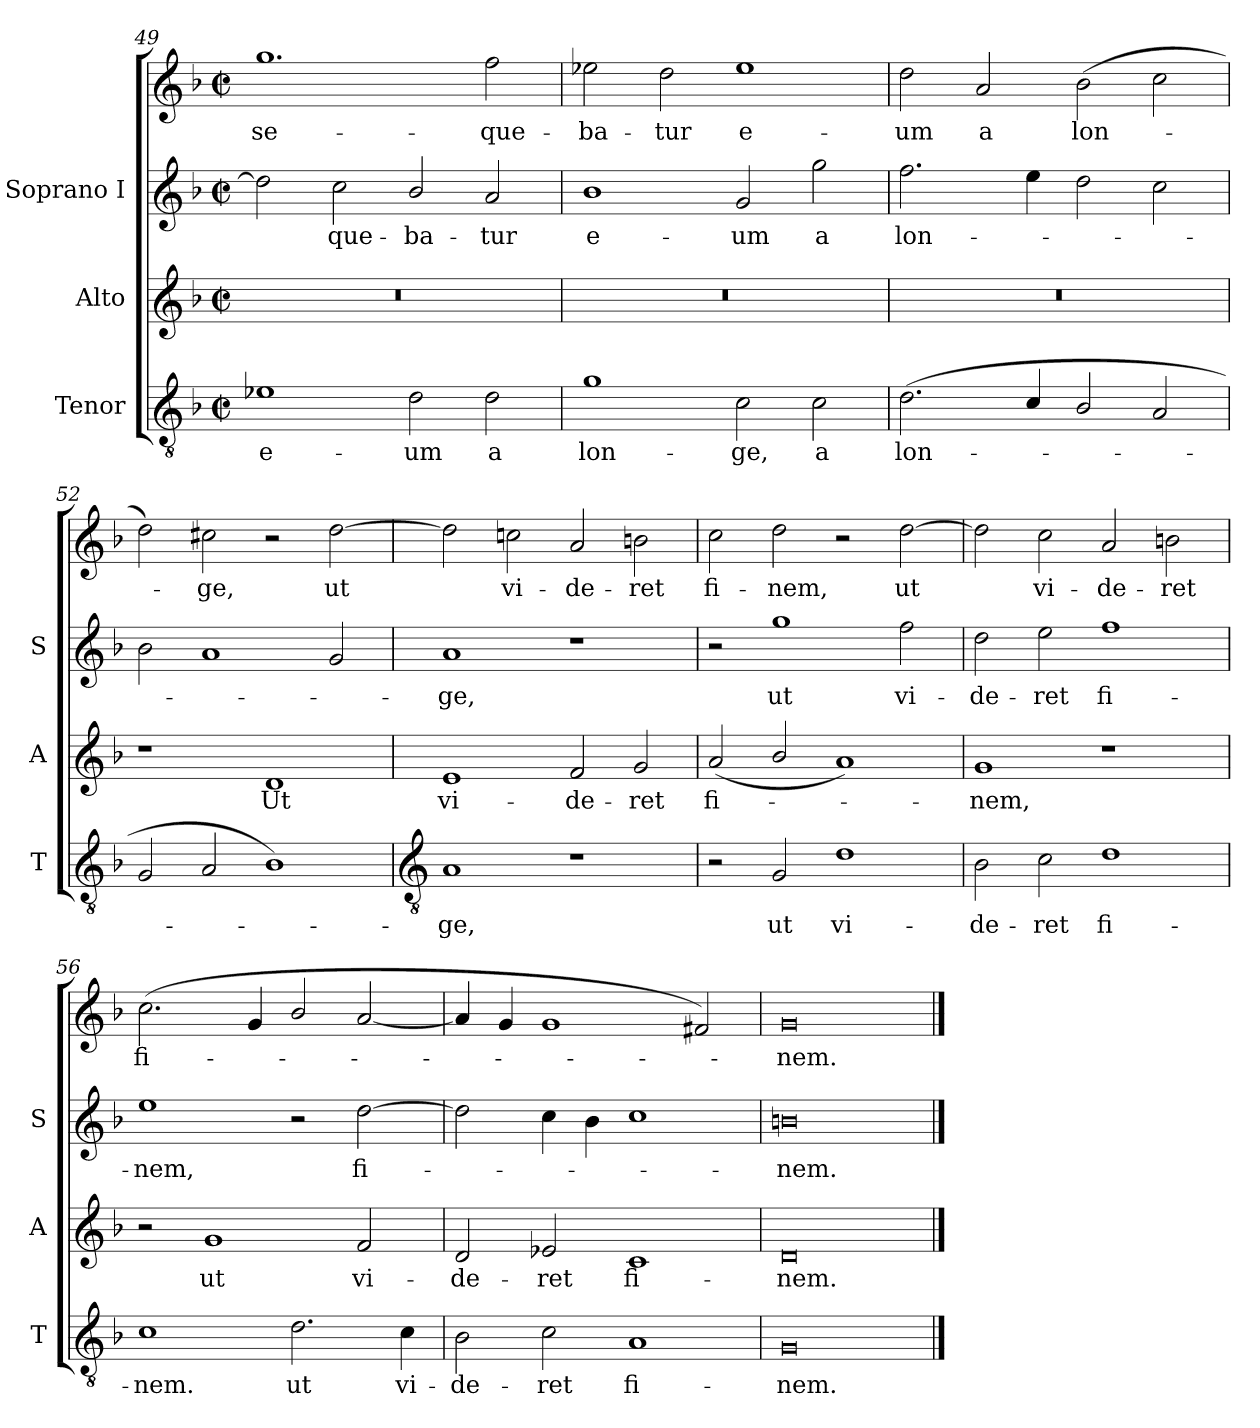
**kern	**text	**kern	**text	**kern	**text	**kern	**text
*part3	*part3	*part2	*part2	*part1	*part1	*part1	*part1
*staff4	*staff4	*staff3	*staff3	*staff2	*staff2	*staff1	*staff1
*I"Tenor	*	*I"Alto	*	*I"Soprano I	*	*	*
*I'T	*	*I'A	*	*I'S	*	*	*
*clefGv2	*	*clefG2	*	*clefG2	*	*clefG2	*
*k[b-]	*	*k[b-]	*	*k[b-]	*	*k[b-]	*
*F:	*	*F:	*	*F:	*	*F:	*
*M4/2	*	*M4/2	*	*M4/2	*	*M4/2	*
*met(c|)	*	*met(c|)	*	*met(c|)	*	*met(c|)	*
=49	=49	=49	=49	=49	=49	=49	=49
!	!LO:LY:b	!	!	!	!	!	!LO:LY:b
1e-	e-	0r	.	2dd]	.	1.gg	se-
!	!	!	!	!	!LO:LY:b	!	!
.	.	.	.	2cc	-que-	.	.
!	!LO:LY:b	!	!	!	!LO:LY:b	!	!
2d	-um	.	.	2b-/	-ba-	.	.
!	!LO:LY:b	!	!	!	!LO:LY:b	!	!LO:LY:b
2d	a	.	.	2a	-tur	2ff	-que-
=50	=50	=50	=50	=50	=50	=50	=50
!	!LO:LY:b	!	!	!	!LO:LY:b	!	!LO:LY:b
1g	lon-	0r	.	1b-	-e-	2ee-X	ba-
!	!	!	!	!	!	!	!LO:LY:b
.	.	.	.	.	.	2dd	-tur
!	!LO:LY:b	!	!	!	!LO:LY:b	!	!LO:LY:b
2c	-ge,	.	.	2g	-um	1ee-	e-
!	!LO:LY:b	!	!	!	!LO:LY:b	!	!
2c	a	.	.	2gg	a	.	.
=51	=51	=51	=51	=51	=51	=51	=51
!	!LO:LY:b	!	!	!	!LO:LY:b	!	!LO:LY:b
(<2.d	lon-	0r	.	2.ff	lon-	2dd	um
!	!	!	!	!	!	!	!LO:LY:b
.	.	.	.	.	.	2a	a
4c/	.	.	.	4ee	.	.	.
!	!	!	!	!	!	!	!LO:LY:b
2B-/	.	.	.	2dd	.	(>2b-	lon-
2A	.	.	.	2cc	.	2cc	.
=52	=52	=52	=52	=52	=52	=52	=52
2G	.	1r	.	2b-	.	2dd)	.
!	!	!	!	!	!	!	!LO:LY:b
2A	.	.	.	1a	.	2cc#X	ge,
!	!	!	!LO:LY:b	!	!	!	!
1B-/)	.	1d	Ut	.	.	2r	.
!	!	!	!	!	!	!	!LO:LY:b
.	.	.	.	2g	.	[2dd	ut
!!LO:LB:g=z
=53	=53	=53	=53	=53	=53	=53	=53
*clefGv2	*	*	*	*	*	*	*
!	!LO:LY:b	!	!LO:LY:b	!	!LO:LY:b	!	!
1A	ge,	1e	vi-	1a	ge,	2dd]	.
!	!	!	!	!	!	!	!LO:LY:b
.	.	.	.	.	.	2ccn	vi-
!	!	!	!LO:LY:b	!	!	!	!LO:LY:b
1r	.	2f	-de-	1r	.	2a	-de-
!	!	!	!LO:LY:b	!	!	!	!LO:LY:b
.	.	2g	-ret	.	.	2bn	-ret
=54	=54	=54	=54	=54	=54	=54	=54
!	!	!	!LO:LY:b	!	!	!	!LO:LY:b
2r	.	(<2a	fi-	2r	.	2cc	fi-
!	!LO:LY:b	!	!	!	!LO:LY:b	!	!LO:LY:b
2G	ut	2b-/	.	1gg	ut	2dd	-nem,
!	!LO:LY:b	!	!	!	!	!	!
1d	vi-	1a)	.	.	.	2r	.
!	!	!	!	!	!LO:LY:b	!	!LO:LY:b
.	.	.	.	2ff	vi-	[2dd	ut
=55	=55	=55	=55	=55	=55	=55	=55
!	!LO:LY:b	!	!LO:LY:b	!	!LO:LY:b	!	!
2B-	-de-	1g	nem,	2dd	de-	2dd]	.
!	!LO:LY:b	!	!	!	!LO:LY:b	!	!LO:LY:b
2c	-ret	.	.	2ee	-ret	2cc	-vi-
!	!LO:LY:b	!	!	!	!LO:LY:b	!	!LO:LY:b
1d	fi-	1r	.	1ff	fi-	2a	-de-
!	!	!	!	!	!	!	!LO:LY:b
.	.	.	.	.	.	2bn	-ret
=56	=56	=56	=56	=56	=56	=56	=56
!	!LO:LY:b	!	!	!	!LO:LY:b	!	!LO:LY:b
1c	-nem.	2r	.	1ee	nem,	(<2.cc	-fi-
!	!	!	!LO:LY:b	!	!	!	!
.	.	1g	ut	.	.	.	.
.	.	.	.	.	.	4g	.
!	!LO:LY:b	!	!	!	!	!	!
2.d	ut	.	.	2r	.	2b-/	.
!	!	!	!LO:LY:b	!	!LO:LY:b	!	!
.	.	2f	vi-	[2dd	fi-	[2a	.
!	!LO:LY:b	!	!	!	!	!	!
4c	vi-	.	.	.	.	.	.
=57	=57	=57	=57	=57	=57	=57	=57
!	!LO:LY:b	!	!LO:LY:b	!	!	!	!
2B-	-de-	2d	-de-	2dd]	.	4a]	.
.	.	.	.	.	.	4g	.
!	!LO:LY:b	!	!LO:LY:b	!	!	!	!
2c	-ret	2e-X	-ret	4cc	.	1g	.
.	.	.	.	4b-	.	.	.
!	!LO:LY:b	!	!LO:LY:b	!	!	!	!
1A	fi-	1c	fi-	1cc	.	.	.
.	.	.	.	.	.	2f#X)	.
=58	=58	=58	=58	=58	=58	=58	=58
!	!LO:LY:b	!	!LO:LY:b	!	!LO:LY:b	!	!LO:LY:b
0G	-nem.	0d	-nem.	0bn	nem.	0g	nem.
==	==	==	==	==	==	==	==
*-	*-	*-	*-	*-	*-	*-	*-
